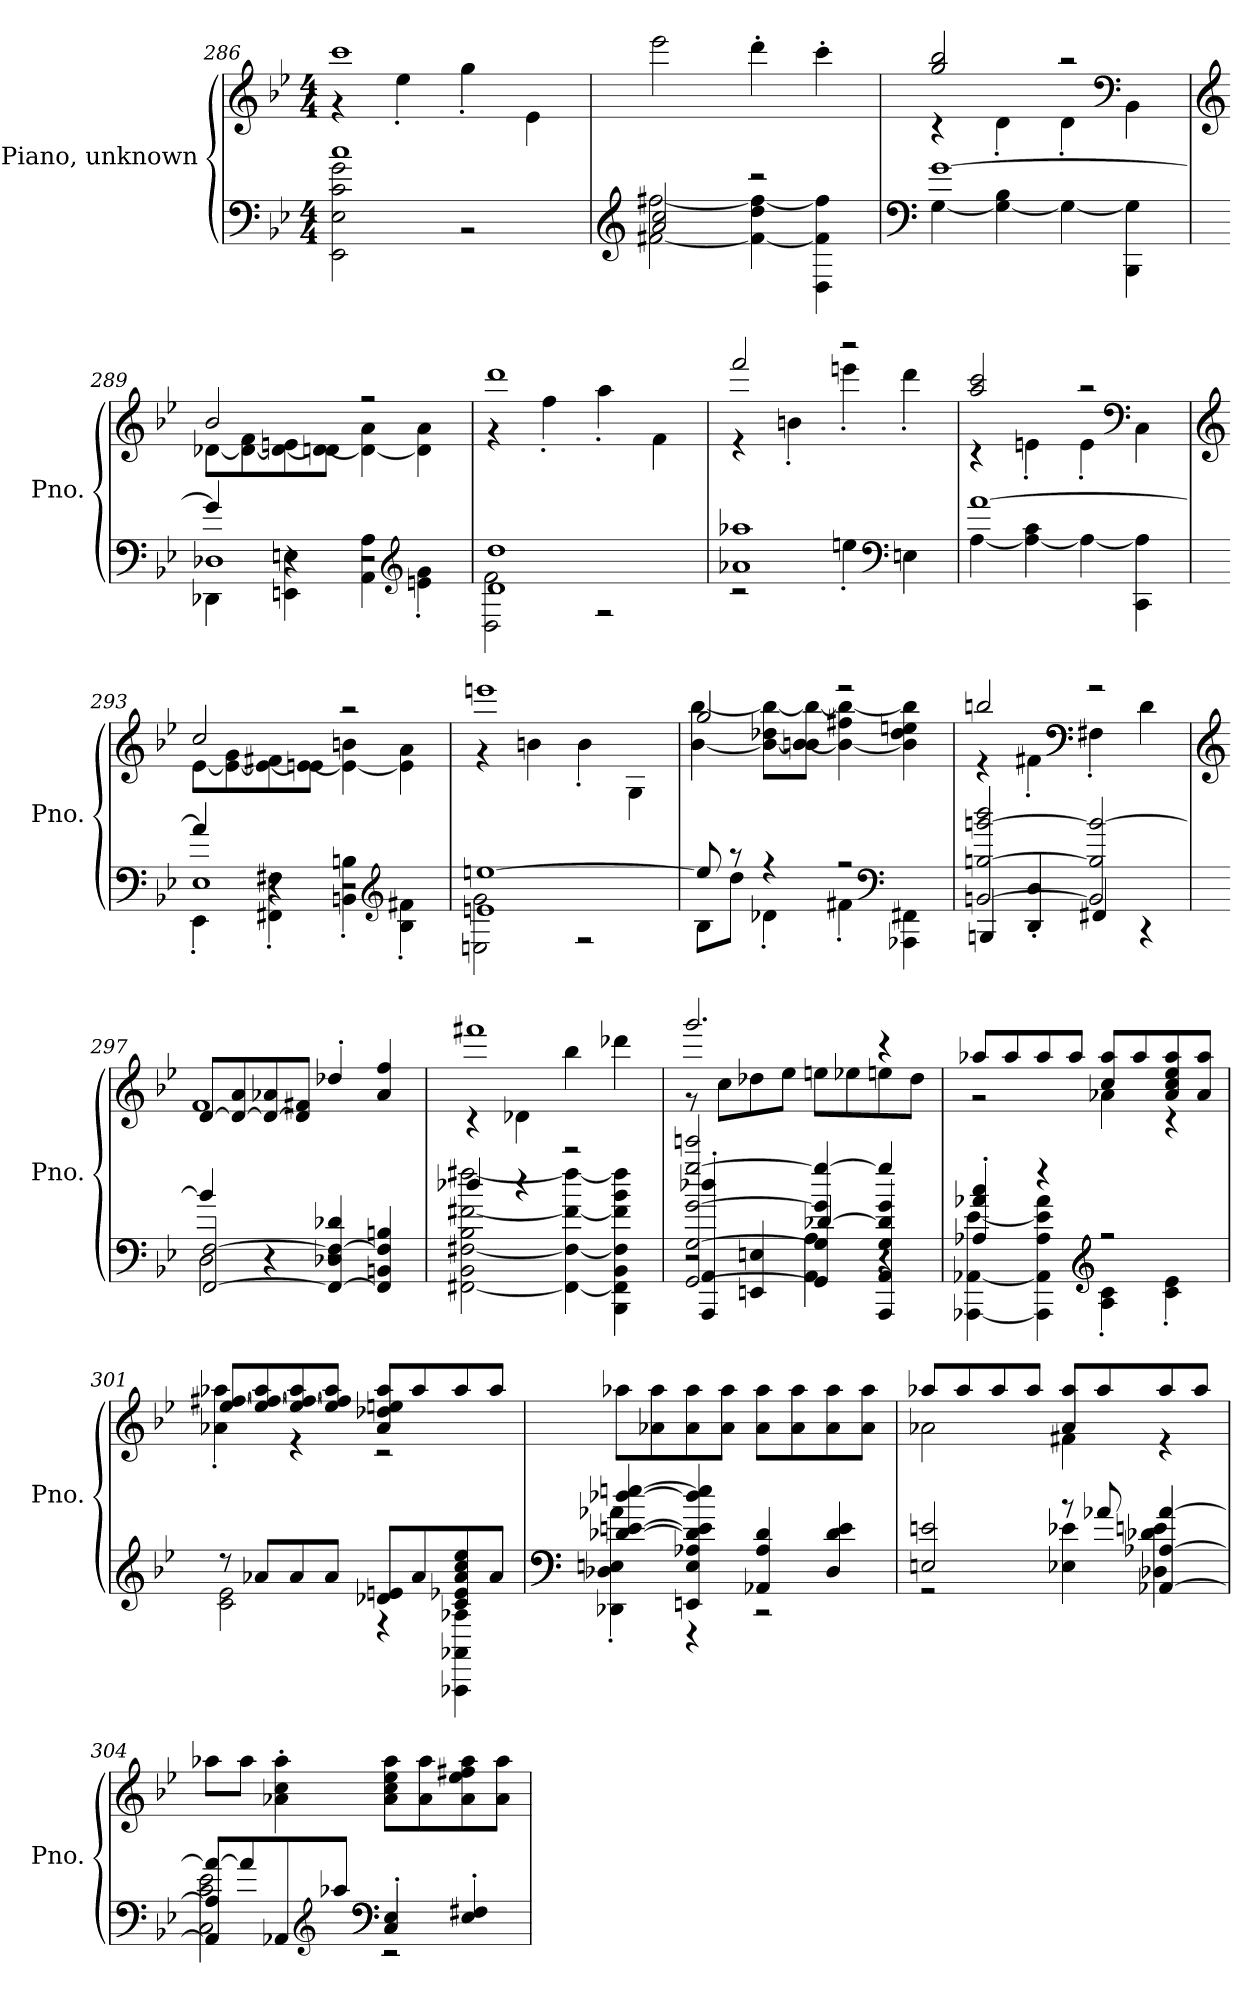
**kern	**kern
*part1	*part1
*staff2	*staff1
*I"Piano, unknown	*
*I'Pno.	*
*clefF4	*clefG2
*k[b-e-]	*k[b-e-]
*M4/4	*M4/4
=286	=286
*^	*^
1cc	2EE-\ 2E-\ 2c\ 2g\	1ccc	4r
.	.	.	4ee-'\
.	2r	.	4gg'\
.	.	.	4e-\
*	*	*v	*v
=287	=287	=287
*clefG2	*	*
2a/ 2cc/	[2f#X\ [2ff#X\	2eee-\
2r	4f#\_ 4dd\ 4ff#\_	4ddd'\
.	4D\ 4f#\] 4ff#\]	4ccc'\
!!LO:LB:g=z
=288	=288	=288
*clefF4	*	*
*	*	*^
[1g	[4G\	2gg/ 2bb-/	4r
.	4G\_ 4B-\	.	4d'\
.	4G\_	2r	4d'\
*	*	*clefF4	*
.	4BBB-\ 4G\]	.	4BB-\
*v	*v	*	*
=289	=289	=289
*	*clefG2	*
*^	*	*
*	*^	*	*
4g/]	4DD-X\	1D-X	2b-/	[8d-X\L
.	.	.	.	8d-\_ 8f\
4r	4EEn\ 4En\	.	.	8d-\_ 8en\
.	.	.	.	8d-\_ 8dn\J
2r	4AA\ 4A\	.	2r	4d-\_ 4a\
*clefG2	*	*	*	*
.	4en\' 4g\'	.	.	4d-\] 4a\
*	*v	*v	*	*
=290	=290	=290	=290
1d 1dd	2D\ 2f\	1ddd	4r
.	.	.	4ff'\
.	2r	.	4aa'\
.	.	.	4f\
=291	=291	=291	=291
1a-X 1aa-X	2r	2fff/	4r
.	.	.	4bn'\
.	4een'\	2r	4eeen'\
*clefF4	*	*	*
.	4En\	.	4ddd'\
!!LO:PB:g=z	!!
=292	=292	=292	=292
[1a	[4A\	2aa/ 2ccc/	4r
.	4A\_ 4c\	.	4en'\
.	4A\_	2r	4e'\
*	*	*clefF4	*
.	4CC\ 4A\]	.	4C\
*v	*v	*	*
=293	=293	=293
*	*clefG2	*
*^	*	*
*	*^	*	*
4a/]	4EE-'\	1E-	2cc/	[8e-\L
.	.	.	.	8e-\_ 8g\
4r	4FF#X\' 4F#X\'	.	.	8e-\_ 8f#X\
.	.	.	.	8e-\_ 8en\J
2r	4BBn\' 4Bn\'	.	2r	4e-\_ 4bn\
*clefG2	*	*	*	*
.	4B\' 4f#X\'	.	.	4e-\] 4a\
*	*v	*v	*	*
=294	=294	=294	=294
1en [1een	2En\ 2g\	1eeen	4r
.	.	.	4bn\
.	2r	.	4b'\
.	.	.	4G\
=295	=295	=295	=295
8ee/]	8B-\L	2gg/	[4b-\ [4bb-\
8r	8dd\J	.	.
4r	4d-X'\	.	8b-\_ 8dd-X\ 8bb-\_L
.	.	.	8b-\_ 8bn\ 8bb-\_J
2r	4f#X'\	2r	4b-\_ 4ff#X\ 4bb-\_
*clefF4	*	*	*
.	4AAA-X\ 4FF#X\	.	4b-\] 4dd-\ 4een\ 4bb-\]
!!LO:LB:g=z	!!
=296	=296	=296	=296
[2BBn/ [2Bn/ [2bn/ 2dd/	4BBBn/	2bbn/	4r
.	4DD/' 4D/'	.	4f#X'\
*	*	*clefF4	*
2BB/] 2B/] 2b/_	4FF#X/	2r	4F#X'\
.	4r	.	4d\
*v	*v	*	*
=297	=297	=297
*	*clefG2	*
*^	*	*
*	*^	*	*
4b/]	2D\	[2FF/ [2F/	[8d/L	1f
.	.	.	8d/_ 8a/	.
4r	.	.	8d/_ 8a-X/	.
.	.	.	8d/] 8f#X/J	.
2r	2r	4FF/_ 4D-X/ 4F/_ 4d-X/	4dd-X'/	.
.	.	4FF/] 4BBn/ 4F/] 4Bn/	4a-/ 4ff/	.
*	*v	*v	*	*
=298	=298	=298	=298
4dd-X/	[2FF#X\ 2BB-\ [2F#X\ 2B-\ [2f#X\ [2ff#X\	1fff#X	4r
4r	.	.	4d-X\
2r	4FF#\_ 4F#\_ 4f#\_ 4ff#\_	.	4bb-\
.	4BBB-\ 4FF#\] 4BB-\ 4F#\] 4f#\] 4b-\ 4ff#\]	.	4ddd-X\
=299	=299	=299	=299
*	*^	*	*
[2GG/ [2G/ [2g/ [2gg/ 2eeen/	2r	4AAA/' 4AA/' 4dd-X/'	2.ggg/	8r
.	.	.	.	8cc\L
.	.	4EEn/ 4En/	.	8dd-X\
.	.	.	.	8ee-\J
4GG/] 4G/] 4g/] 4gg/_	4AA\ 4A\	[4d-X/	.	8een\L
.	.	.	.	8ee-X\
4gg/]	4r	4AAA/ 4AA/ 4G/ 4d-/] 4g/	4r	8een\
.	.	.	.	8dd-\J
*	*v	*v	*	*
!!LO:LB:g=z	!!
=300	=300	=300	=300
4A-X/' 4a-X/' 4cc/'	[4AAA-X\ [4AA-X\ [4e-\	8aa-X/L	2r
.	.	8aa-/	.
4r	4AAA-\] 4AA-\] 4A-\ 4e-\] 4a-\	8aa-/	.
.	.	8aa-/J	.
*clefG2	*	*	*
2r	4A-\' 4c\'	8cc/ 8aa-/L	4a-X\
.	.	8aa-/	.
.	4c\' 4e-\'	8a-/ 8cc/ 8ee-/ 8aa-/	4r
.	.	8a-/ 8aa-/J	.
=301	=301	=301	=301
8r	2c\ 2e-\	[8ee-/ [8ff#X/L	4a-X\' 4aa-X\'
8a-X/L	.	8ee-/_ 8ff#/_ 8aa-/	.
8a-/	.	8ee-/_ 8ff#/_ 8aa-/	4r
8a-/J	.	8ee-/] 8ff#/] 8aa-/J	.
8d-X/ 8en/L	4r	8a-/ 8dd-X/ 8een/ 8aa-/L	2r
8a-/	.	8aa-/	.
8c/ 8e-X/ 8a-/ 8cc/ 8ee-/	4AAA-X\ 4AA-X\ 4A-X\	8aa-/	.
8a-/J	.	8aa-/J	.
*	*	*v	*v
!!LO:LB:g=z
=302	=302	=302
*clefF4	*	*
[4d-X/ [4en/ [4dd-X/ [4een/	4DD-X\' 4D-X\' 4En\' 4a-X\'	8aa-X\L
.	.	8a-X\ 8aa-\
4EEn/ 4E/ 4A-X/ 4d-/] 4e/] 4dd-/] 4ee/]	4r	8a-\ 8aa-\
.	.	8a-\ 8aa-\J
4AA-X/ 4A-/ 4d-/	2r	8a-\ 8aa-\L
.	.	8a-\ 8aa-\
4D-/ 4d-/ 4e/	.	8a-\ 8aa-\
.	.	8a-\ 8aa-\J
=303	=303	=303
*	*	*^
2En/ 2en/	2r	8aa-X/L	2a-X\
.	.	8aa-/	.
.	.	8aa-/	.
.	.	8aa-/J	.
8r	4E-X\ 4e-X\	8a-/ 8aa-/L	4f#X\
8a-X/	.	8aa-/	.
[4AA-X/ [4A-X/ [4a-/	4D-X\ 4d-X\ 4en\	8aa-/	4r
.	.	8aa-/J	.
*	*	*v	*v
!!LO:LB:g=z
=304	=304	=304
8AA-/] 8A-/] 8a-/_L	2C\ 2c\ 2e-\	8aa-X\L
8a-/]	.	8aa-\J
8AA-X/	.	4a-X\' 4cc\' 4aa-\'
*clefG2	*	*
8aa-X/J	.	.
*clefF4	*	*
4C/' 4E-/'	2r	8a-\ 8cc\ 8ee-\ 8aa-\L
.	.	8a-\ 8aa-\
4E-/' 4F#X/'	.	8a-\ 8ee-\ 8ff#X\ 8aa-\
.	.	8a-\ 8aa-\J
*v	*v	*
=	=
*-	*-
